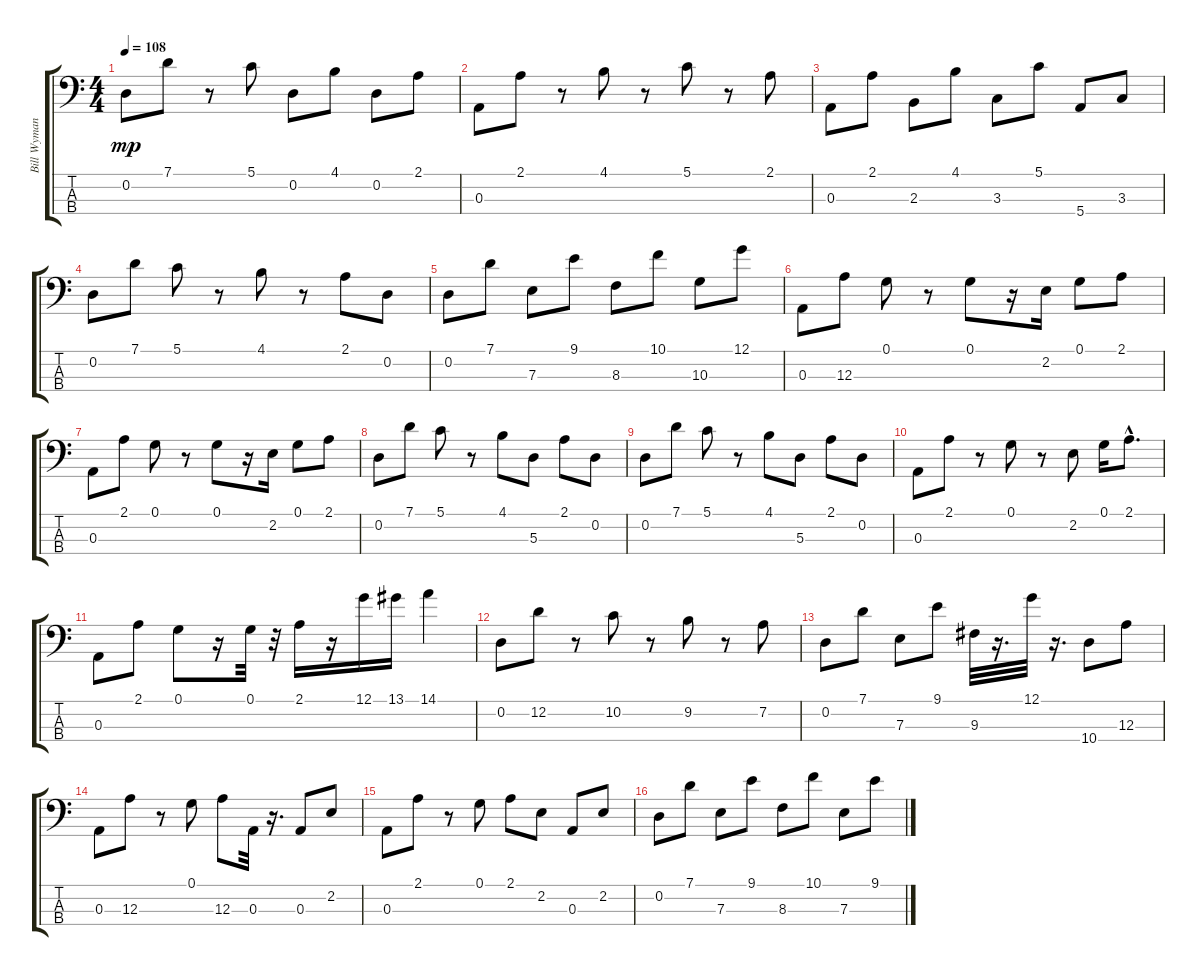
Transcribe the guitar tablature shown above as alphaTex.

\track ("Bill Wyman" "Bill Wyman") {instrument electricbassfinger}
\staff {score tabs}
\tuning (G2 D2 A1 E1) {hide}
\ts (4 4)
\tempo 108
\clef f4
\ks c
0.2.8{dy mp} 7.1.8 r.8 5.1.8 0.2.8 4.1.8 0.2.8 2.1.8 |
0.3.8 2.1.8 r.8 4.1.8 r.8 5.1.8 r.8 2.1.8 |
0.3.8 2.1.8 2.3.8 4.1.8 3.3.8 5.1.8 5.4.8 3.3.8 |
0.2.8 7.1.8 5.1.8 r.8 4.1.8 r.8 2.1.8 0.2.8 |
0.2.8 7.1.8 7.3.8 9.1.8 8.3.8 10.1.8 10.3.8 12.1.8 |
0.3.8 12.3.8 0.1.8 r.8 0.1.8 r.16 2.2.16 0.1.8 2.1.8 |
0.3.8 2.1.8 0.1.8 r.8 0.1.8 r.16 2.2.16 0.1.8 2.1.8 |
0.2.8 7.1.8 5.1.8 r.8 4.1.8 5.3.8 2.1.8 0.2.8 |
0.2.8 7.1.8 5.1.8 r.8 4.1.8 5.3.8 2.1.8 0.2.8 |
0.3.8 2.1.8 r.8 0.1.8 r.8 2.2.8 0.1.16 2.1{hac}.8{d} |
0.3.8 2.1.8 0.1.8 r.16 0.1.32 r.32 2.1.16 r.16 12.1.16 13.1.16 14.1.4 |
0.2.8 12.2.8 r.8 10.2.8 r.8 9.2.8 r.8 7.2.8 |
0.2.8 7.1.8 7.3.8 9.1.8 9.3.32 r.16{d} 12.1.32 r.16{d} 10.4.8 12.3.8 |
0.3.8 12.3.8 r.8 0.1.8 12.3.8 0.3.32 r.16{d} 0.3.8 2.2.8 |
0.3.8 2.1.8 r.8 0.1.8 2.1.8 2.2.8 0.3.8 2.2.8 |
0.2.8 7.1.8 7.3.8 9.1.8 8.3.8 10.1.8 7.3.8 9.1.8
